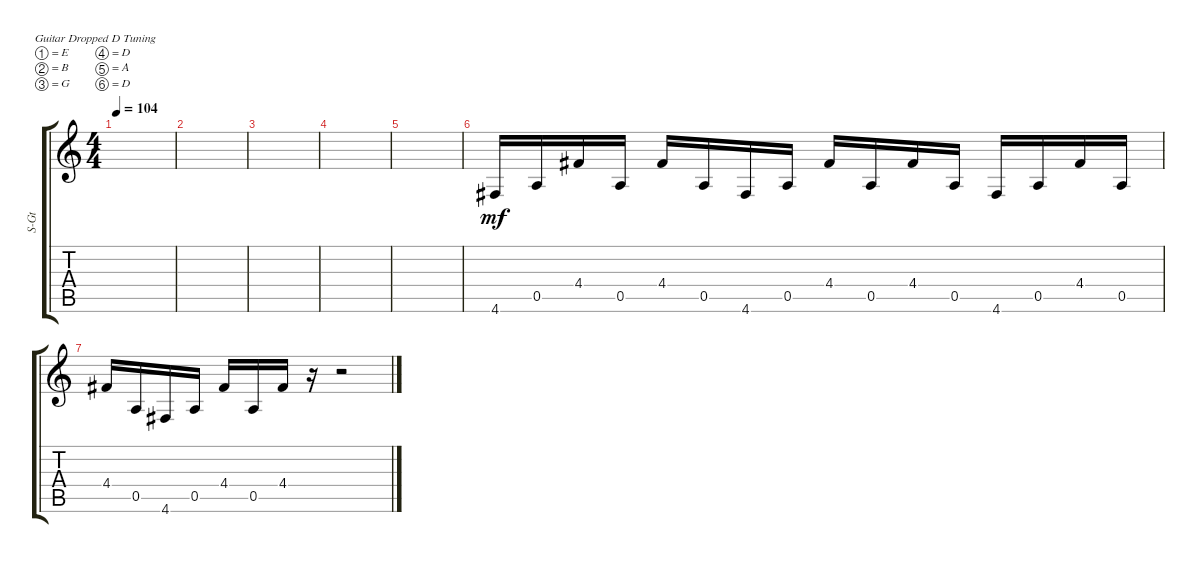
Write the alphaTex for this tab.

\defaultSystemsLayout 4
\bracketExtendMode groupsimilarinstruments
\otherSystemsTrackNameOrientation horizontal
\track ("Peter Lindgren (Clean)" "S-Gt") {instrument acousticguitarsteel}
\staff {score tabs}
\tuning (E4 B3 G3 D3 A2 D2)
\ts (4 4)
\tempo 104
\clef g2
\ks c
|
|
|
|
|
4.6{acc #}.16{dy mf beam Up} 0.5.16{beam Up} 4.4{acc #}.16{beam Up} 0.5.16{beam Up} 4.4{acc #}.16{beam Up} 0.5.16{beam Up} 4.6{acc #}.16{beam Up} 0.5.16{beam Up} 4.4{acc #}.16{beam Up} 0.5.16{beam Up} 4.4{acc #}.16{beam Up} 0.5.16{beam Up} 4.6{acc #}.16{beam Up} 0.5.16{beam Up} 4.4{acc #}.16{beam Up} 0.5.16{beam Up} |
4.4{acc #}.16{beam Up} 0.5.16{beam Up} 4.6{acc #}.16{beam Up} 0.5.16{beam Up} 4.4{acc #}.16{beam Up} 0.5.16{beam Up} 4.4{acc #}.16{beam Up} r.16{beam Up} r.2{beam Up}
